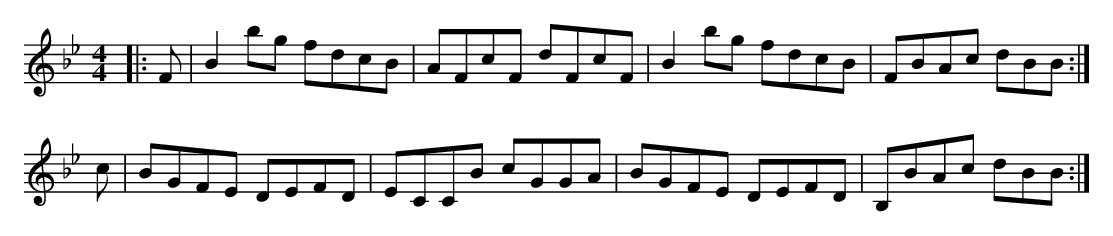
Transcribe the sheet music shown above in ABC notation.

X:1
M:4/4
K:Gmin
|:F|B2bg fdcB|AFcF dFcF|B2bg fdcB|FBAc dBB:|
c|BGFE DEFD|ECCB cGGA|BGFE DEFD|B,BAc dBB:|
